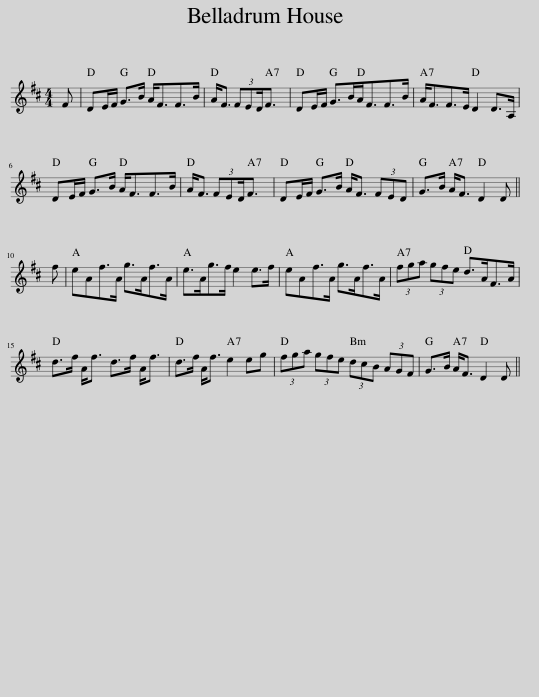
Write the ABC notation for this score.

X:1
L:1/8
M:4/4
I:linebreak $
K:D
V:1 treble
V:1
 F | DE/F/ G>B A<FF>B | A<F (3FED/F3/2 x/12 | DE/F/ G>BA<FF>B | A<FF>E D2 D>A, |$ %5
 DE/F/ G>B A<FF>B | A<F (3FED/F3/2 x/12 | DE/F/ G>B A<F (3FED | G>B A<F D2 D ||$ f | %10
 eAf>A g>Af>A | e>Ag>f e2 e>f | eAf>A g>Af>A | (3fga (3gfe d>AF>A |$ d>f A<f d>f A<f | %15
 d>f A<f e2 eg | (3fga (3gfe (3dcB (3AGF | G>B A<F D2 D || %18
